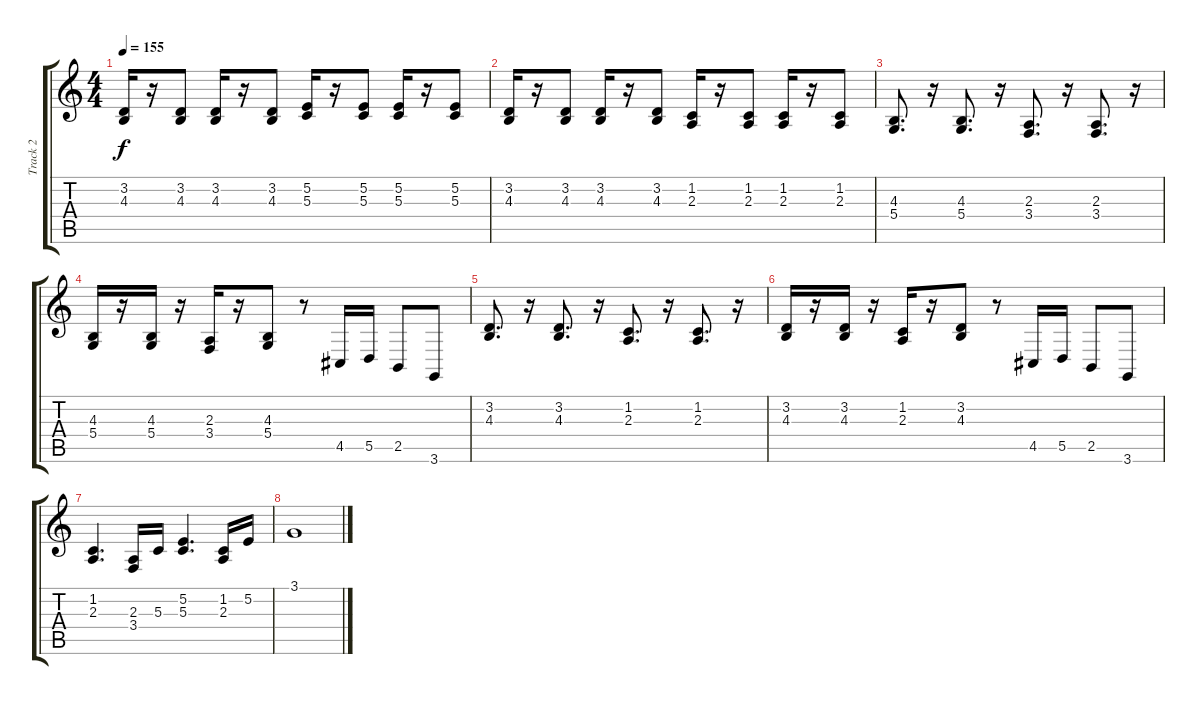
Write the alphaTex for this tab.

\track ("Track 2" "Track 2") {instrument lead8bassandlead}
\staff {score tabs}
\tuning (E4 B3 G3 D3 A2 E2) {hide}
\ts (4 4)
\tempo 155
\clef g2
\ks c
(3.2 4.3).16{dy f} r.16 (3.2 4.3).8 (3.2 4.3).16 r.16 (3.2 4.3).8 (5.2 5.3).16 r.16 (5.2 5.3).8 (5.2 5.3).16 r.16 (5.2 5.3).8 |
(3.2 4.3).16 r.16 (3.2 4.3).8 (3.2 4.3).16 r.16 (3.2 4.3).8 (1.2 2.3).16 r.16 (1.2 2.3).8 (1.2 2.3).16 r.16 (1.2 2.3).8 |
(4.3 5.4).8{d} r.16 (4.3 5.4).8{d} r.16 (2.3 3.4).8{d} r.16 (2.3 3.4).8{d} r.16 |
(4.3 5.4).16 r.16 (4.3 5.4).16 r.16 (2.3 3.4).16 r.16 (4.3 5.4).8 r.8 4.5.16 5.5.16 2.5.8 3.6.8 |
(3.2 4.3).8{d} r.16 (3.2 4.3).8{d} r.16 (1.2 2.3).8{d} r.16 (1.2 2.3).8{d} r.16 |
(3.2 4.3).16 r.16 (3.2 4.3).16 r.16 (1.2 2.3).16 r.16 (3.2 4.3).8 r.8 4.5.16 5.5.16 2.5.8 3.6.8 |
(1.2 2.3).4{d} (2.3 3.4).16 5.3.16 (5.2 5.3).4{d} (1.2 2.3).16 5.2.16 |
3.1.1
